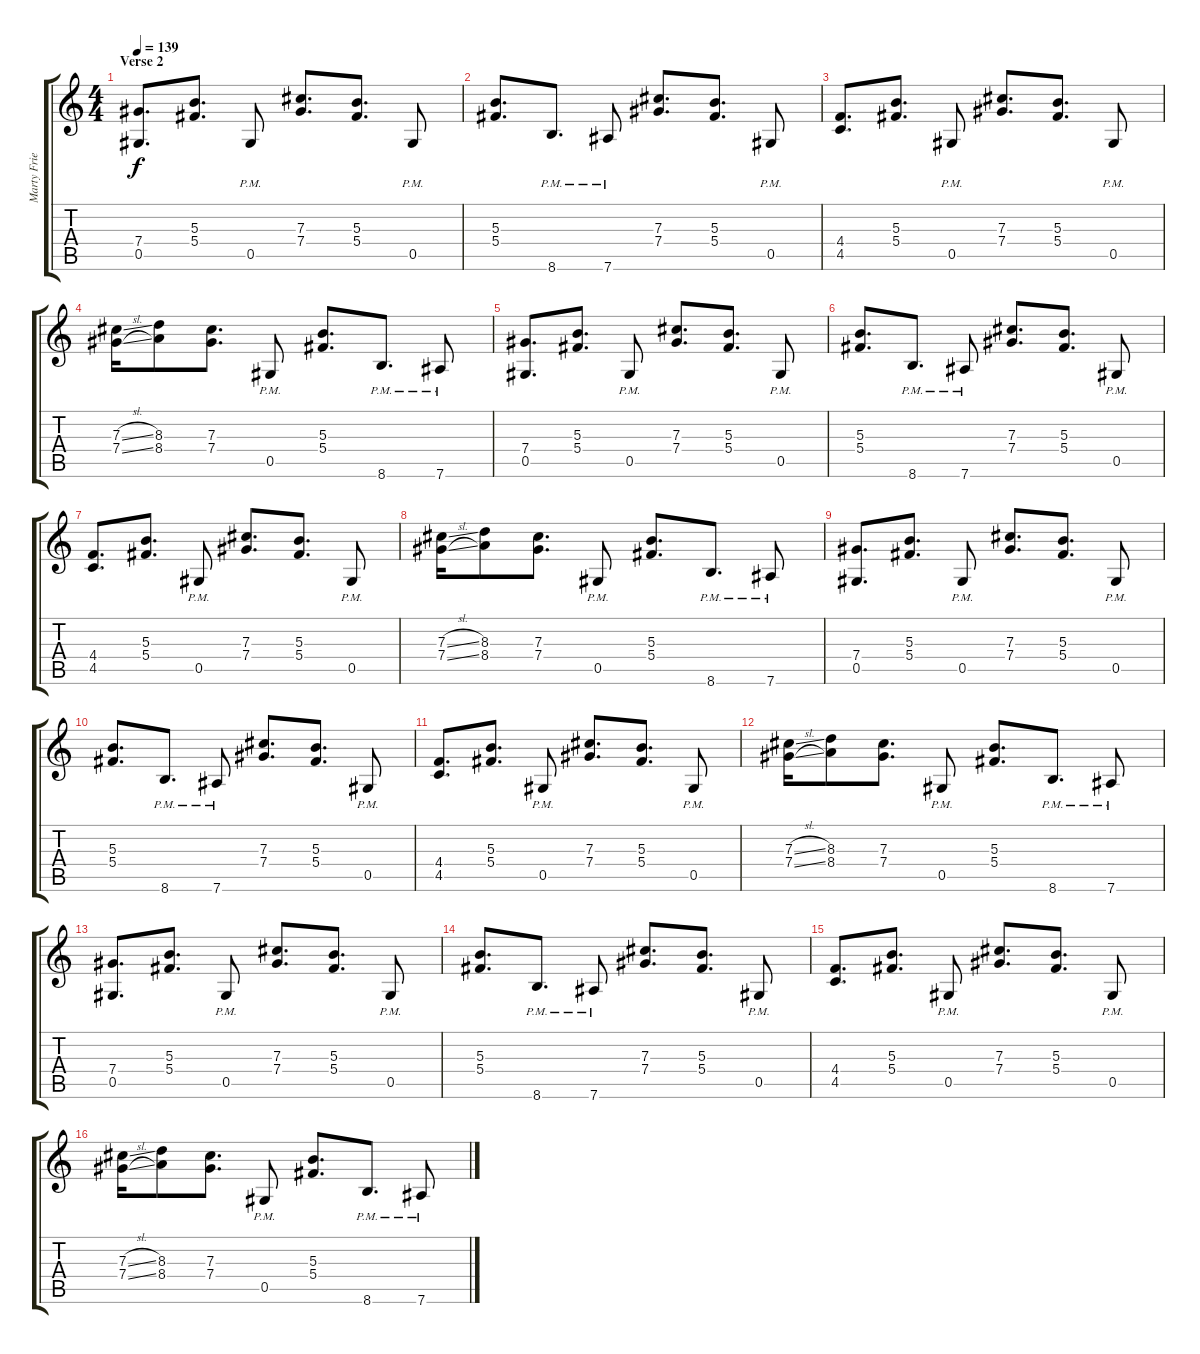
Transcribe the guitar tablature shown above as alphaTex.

\track ("Marty Friedman" "Marty Frie") {instrument distortionguitar}
\staff {score tabs}
\tuning (Eb4 Bb3 Gb3 Db3 Ab2 Eb2) {hide}
\ts (4 4)
\section ("" "Verse 2")
\tempo 139
\clef g2
\ks c
(7.4 0.5).8{d dy f} (5.3 5.4).8{d} 0.5{pm}.8 (7.3 7.4).8{d} (5.3 5.4).8{d} 0.5{pm}.8 |
(5.3 5.4).8{d} 8.6{pm}.8{d} 7.6{pm}.8 (7.3 7.4).8{d} (5.3 5.4).8{d} 0.5{pm}.8 |
(4.4 4.5).8{d} (5.3 5.4).8{d} 0.5{pm}.8 (7.3 7.4).8{d} (5.3 5.4).8{d} 0.5{pm}.8 |
(7.3{sl} 7.4{sl}).16 (8.3 8.4).8 (7.3 7.4).8{d} 0.5{pm}.8 (5.3 5.4).8{d} 8.6{pm}.8{d} 7.6{pm}.8 |
(7.4 0.5).8{d} (5.3 5.4).8{d} 0.5{pm}.8 (7.3 7.4).8{d} (5.3 5.4).8{d} 0.5{pm}.8 |
(5.3 5.4).8{d} 8.6{pm}.8{d} 7.6{pm}.8 (7.3 7.4).8{d} (5.3 5.4).8{d} 0.5{pm}.8 |
(4.4 4.5).8{d} (5.3 5.4).8{d} 0.5{pm}.8 (7.3 7.4).8{d} (5.3 5.4).8{d} 0.5{pm}.8 |
(7.3{sl} 7.4{sl}).16 (8.3 8.4).8 (7.3 7.4).8{d} 0.5{pm}.8 (5.3 5.4).8{d} 8.6{pm}.8{d} 7.6{pm}.8 |
(7.4 0.5).8{d} (5.3 5.4).8{d} 0.5{pm}.8 (7.3 7.4).8{d} (5.3 5.4).8{d} 0.5{pm}.8 |
(5.3 5.4).8{d} 8.6{pm}.8{d} 7.6{pm}.8 (7.3 7.4).8{d} (5.3 5.4).8{d} 0.5{pm}.8 |
(4.4 4.5).8{d} (5.3 5.4).8{d} 0.5{pm}.8 (7.3 7.4).8{d} (5.3 5.4).8{d} 0.5{pm}.8 |
(7.3{sl} 7.4{sl}).16 (8.3 8.4).8 (7.3 7.4).8{d} 0.5{pm}.8 (5.3 5.4).8{d} 8.6{pm}.8{d} 7.6{pm}.8 |
(7.4 0.5).8{d} (5.3 5.4).8{d} 0.5{pm}.8 (7.3 7.4).8{d} (5.3 5.4).8{d} 0.5{pm}.8 |
(5.3 5.4).8{d} 8.6{pm}.8{d} 7.6{pm}.8 (7.3 7.4).8{d} (5.3 5.4).8{d} 0.5{pm}.8 |
(4.4 4.5).8{d} (5.3 5.4).8{d} 0.5{pm}.8 (7.3 7.4).8{d} (5.3 5.4).8{d} 0.5{pm}.8 |
(7.3{sl} 7.4{sl}).16 (8.3 8.4).8 (7.3 7.4).8{d} 0.5{pm}.8 (5.3 5.4).8{d} 8.6{pm}.8{d} 7.6{pm}.8
